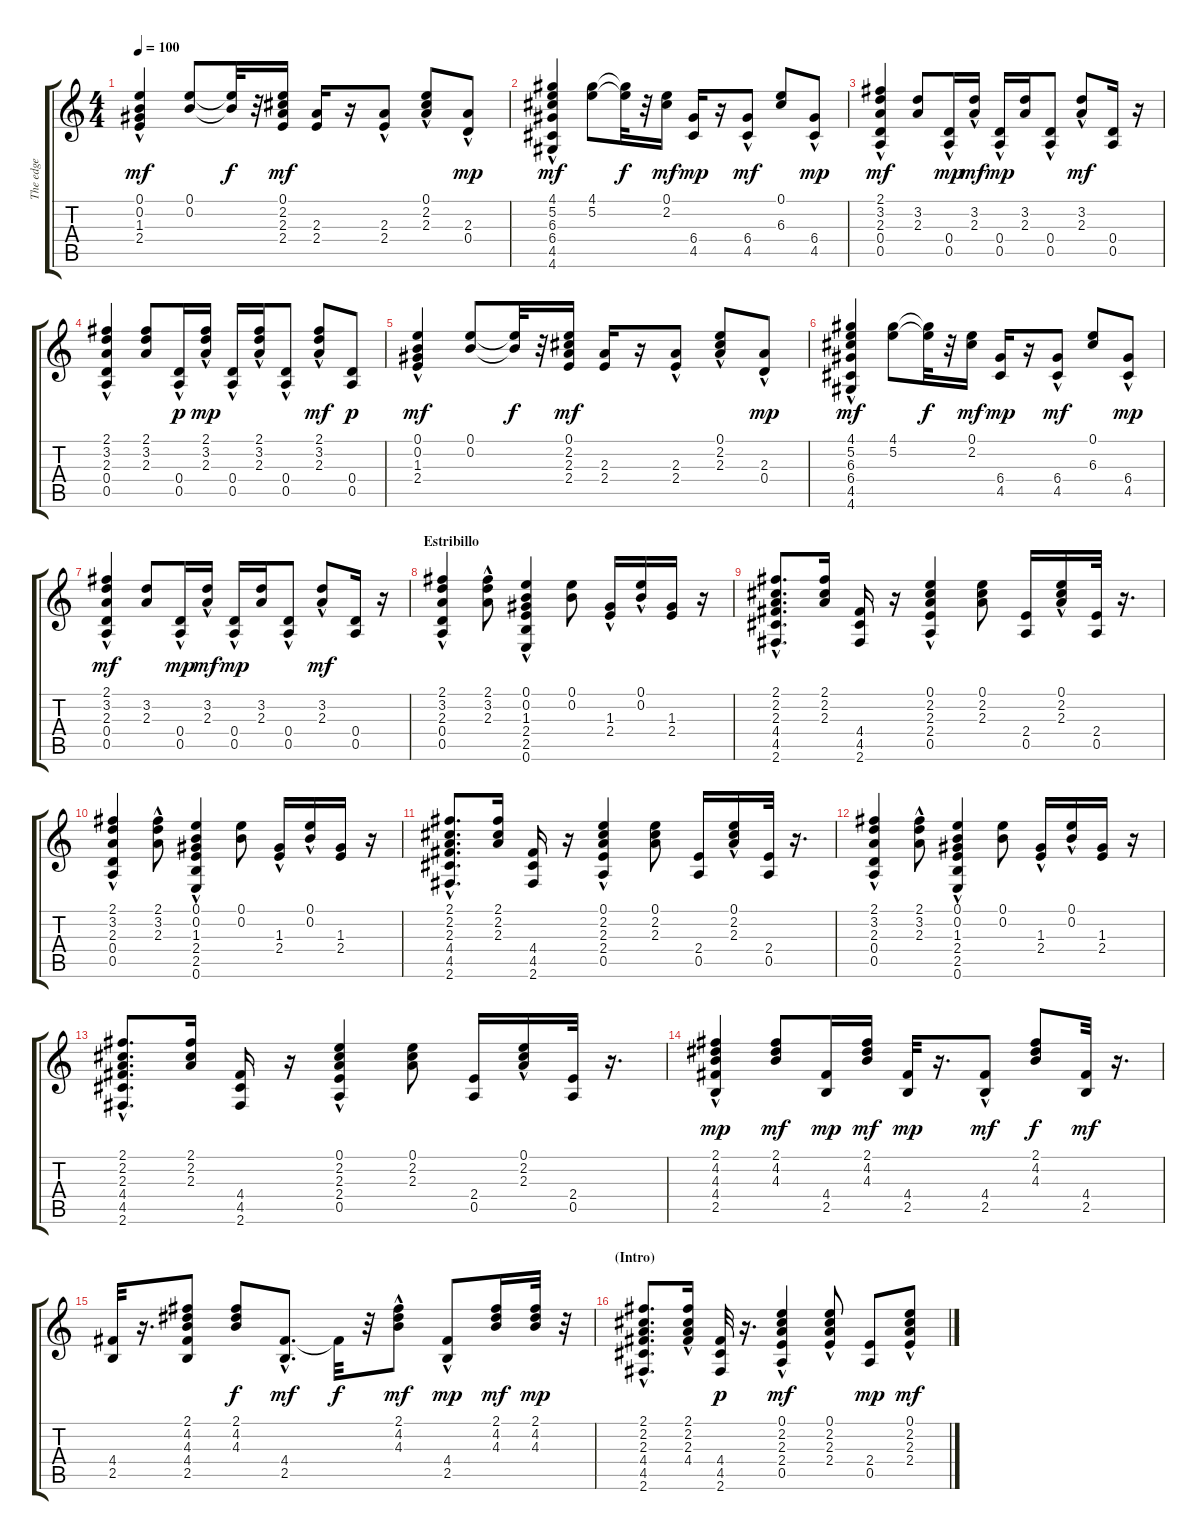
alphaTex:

\track ("The edge" "The edge") {instrument distortionguitar}
\staff {score tabs}
\tuning (E4 B3 G3 D3 A2 E2) {hide}
\ts (4 4)
\tempo 100
\clef g2
\ks c
(0.1{hac} 0.2{hac} 1.3{hac} 2.4{hac}).4{dy mf} (0.1 0.2).8 (0.1{t} 0.2{t}).32{dy f} r.32 (0.1 2.2 2.3 2.4).16{dy mf} (2.3 2.4).16 r.16 (2.3{hac} 2.4{hac}).8 (0.1{hac} 2.2{hac} 2.3).8 (2.3{hac} 0.4).8{dy mp} |
(4.1{hac} 5.2{hac} 6.3{hac} 6.4 4.5{hac} 4.6).4{dy mf} (4.1 5.2).8 (4.1{t} 5.2{t}).32{dy f} r.32 (0.1 2.2).16{dy mf} (6.4 4.5).16{dy mp} r.16 (6.4{hac} 4.5{hac}).8{dy mf} (0.1 6.3).8 (6.4{hac} 4.5).8{dy mp} |
(2.1 3.2{hac} 2.3{hac} 0.4 0.5).4{dy mf} (3.2 2.3).8 (0.4{hac} 0.5{hac}).16{dy mp} (3.2{hac} 2.3{hac}).16{dy mf} (0.4{hac} 0.5{hac}).16{dy mp} (3.2 2.3).16 (0.4{hac} 0.5{hac}).8 (3.2{hac} 2.3{hac}).8{dy mf} (0.4 0.5).16 r.16 |
(2.1{hac} 3.2{hac} 2.3{hac} 0.4 0.5).4 (2.1 3.2 2.3).8 (0.4{hac} 0.5{hac}).16{dy p} (2.1{hac} 3.2{hac} 2.3{hac}).16{dy mp} (0.4 0.5{hac}).16 (2.1{hac} 3.2 2.3).16 (0.4{hac} 0.5{hac}).8 (2.1 3.2 2.3{hac}).8{dy mf} (0.4 0.5).8{dy p} |
(0.1{hac} 0.2{hac} 1.3{hac} 2.4{hac}).4{dy mf} (0.1 0.2).8 (0.1{t} 0.2{t}).32{dy f} r.32 (0.1 2.2 2.3 2.4).16{dy mf} (2.3 2.4).16 r.16 (2.3{hac} 2.4{hac}).8 (0.1{hac} 2.2{hac} 2.3).8 (2.3{hac} 0.4).8{dy mp} |
(4.1{hac} 5.2{hac} 6.3{hac} 6.4 4.5{hac} 4.6).4{dy mf} (4.1 5.2).8 (4.1{t} 5.2{t}).32{dy f} r.32 (0.1 2.2).16{dy mf} (6.4 4.5).16{dy mp} r.16 (6.4{hac} 4.5{hac}).8{dy mf} (0.1 6.3).8 (6.4{hac} 4.5).8{dy mp} |
(2.1 3.2{hac} 2.3{hac} 0.4 0.5).4{dy mf} (3.2 2.3).8 (0.4{hac} 0.5{hac}).16{dy mp} (3.2{hac} 2.3{hac}).16{dy mf} (0.4{hac} 0.5{hac}).16{dy mp} (3.2 2.3).16 (0.4{hac} 0.5{hac}).8 (3.2{hac} 2.3{hac}).8{dy mf} (0.4 0.5).16 r.16 |
\section ("" "Estribillo")
(2.1{hac} 3.2{hac} 2.3{hac} 0.4 0.5).4 (2.1 3.2 2.3{hac}).8 (0.1{hac} 0.2{hac} 1.3 2.4 2.5 0.6).4 (0.1 0.2).8 (1.3{hac} 2.4{hac}).16 (0.1 0.2{hac}).16 (1.3 2.4).16 r.16 |
(2.1 2.2 2.3 4.4{hac} 4.5{hac} 2.6{hac}).8{d} (2.1 2.2 2.3).16 (4.4 4.5 2.6).16 r.16 (0.1{hac} 2.2{hac} 2.3{hac} 2.4 0.5).4 (0.1 2.2 2.3).8 (2.4 0.5).16 (0.1{hac} 2.2 2.3).16 (2.4 0.5).32 r.16{d} |
(2.1{hac} 3.2{hac} 2.3{hac} 0.4 0.5).4 (2.1 3.2 2.3{hac}).8 (0.1{hac} 0.2{hac} 1.3 2.4 2.5 0.6).4 (0.1 0.2).8 (1.3{hac} 2.4{hac}).16 (0.1 0.2{hac}).16 (1.3 2.4).16 r.16 |
(2.1 2.2 2.3 4.4{hac} 4.5{hac} 2.6{hac}).8{d} (2.1 2.2 2.3).16 (4.4 4.5 2.6).16 r.16 (0.1{hac} 2.2{hac} 2.3{hac} 2.4 0.5).4 (0.1 2.2 2.3).8 (2.4 0.5).16 (0.1{hac} 2.2 2.3).16 (2.4 0.5).32 r.16{d} |
(2.1{hac} 3.2{hac} 2.3{hac} 0.4 0.5).4 (2.1 3.2 2.3{hac}).8 (0.1{hac} 0.2{hac} 1.3 2.4 2.5 0.6).4 (0.1 0.2).8 (1.3{hac} 2.4{hac}).16 (0.1 0.2{hac}).16 (1.3 2.4).16 r.16 |
(2.1 2.2 2.3 4.4{hac} 4.5{hac} 2.6{hac}).8{d} (2.1 2.2 2.3).16 (4.4 4.5 2.6).16 r.16 (0.1{hac} 2.2{hac} 2.3{hac} 2.4 0.5).4 (0.1 2.2 2.3).8 (2.4 0.5).16 (0.1{hac} 2.2 2.3).16 (2.4 0.5).32 r.16{d} |
(2.1{hac} 4.2{hac} 4.3{hac} 4.4 2.5).4{dy mp} (2.1 4.2 4.3).8{dy mf} (4.4 2.5).16{dy mp} (2.1 4.2 4.3).16{dy mf} (4.4 2.5).32{dy mp} r.16{d} (4.4 2.5{hac}).8{dy mf} (2.1 4.2 4.3).8{dy f} (4.4 2.5).32{dy mf} r.16{d} |
(4.4 2.5).32 r.16{d} (2.1 4.2 4.3 4.4 2.5).8 (2.1 4.2 4.3).8{dy f} (4.4{hac} 2.5{hac}).8{d dy mf} 4.4{t}.32{dy f} r.32 (2.1{hac} 4.2{hac} 4.3).8{dy mf} (4.4{hac} 2.5{hac}).8{dy mp} (2.1 4.2 4.3).16{dy mf} (2.1 4.2 4.3).32{dy mp} r.32 |
\section ("" "(Intro)")
(2.1 2.2 2.3 4.4{hac} 4.5{hac} 2.6{hac}).8{d} (2.1{hac} 2.2 2.3 4.4).16 (4.4 4.5 2.6).32{dy p} r.16{d} (0.1{hac} 2.2{hac} 2.3{hac} 2.4 0.5).4{dy mf} (0.1{hac} 2.2{hac} 2.3{hac} 2.4{hac}).8 (2.4 0.5).8{dy mp} (0.1{hac} 2.2 2.3{hac} 2.4{hac}).8{dy mf}
